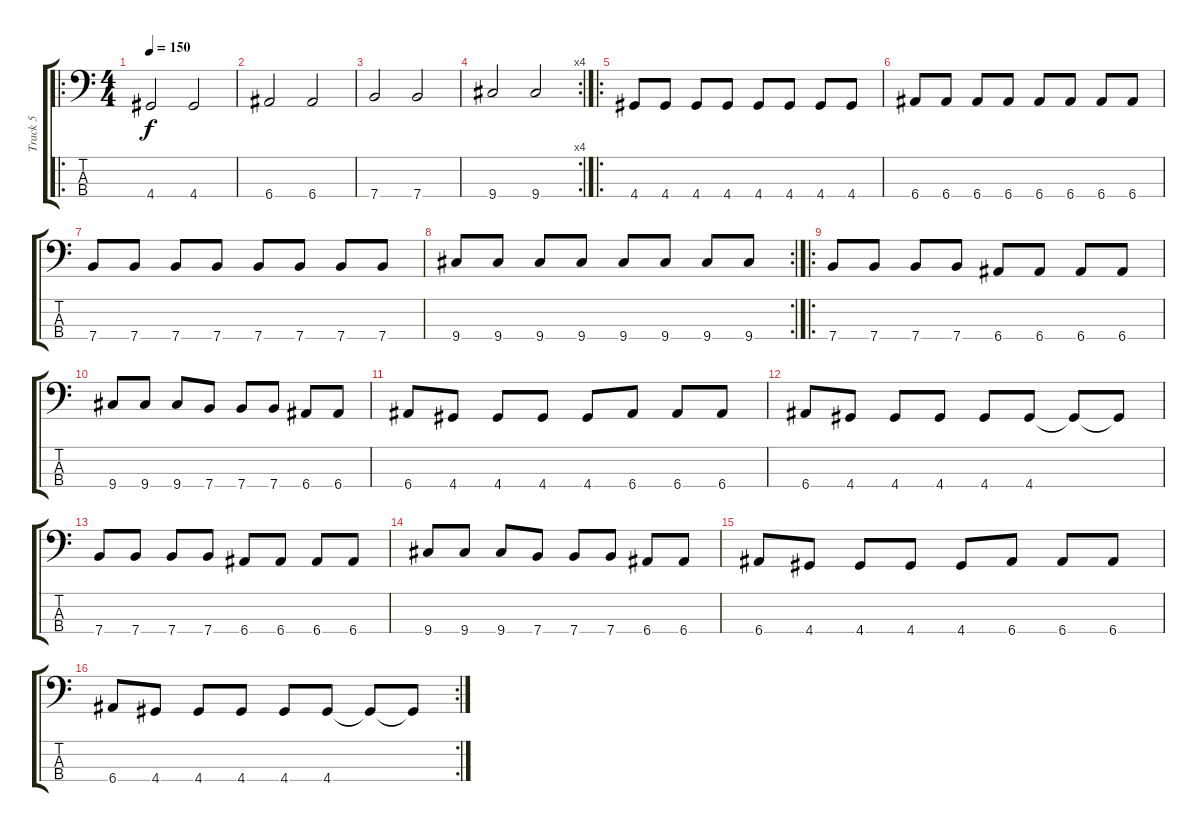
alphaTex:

\track ("Track 5" "Track 5") {instrument electricbasspick}
\staff {score tabs}
\tuning (G2 D2 A1 E1) {hide}
\ro
\ts (4 4)
\tempo 150
\clef f4
\ks c
4.4.2{dy f} 4.4.2 |
6.4.2 6.4.2 |
7.4.2 7.4.2 |
\rc 4
9.4.2 9.4.2 |
\ro
4.4.8 4.4.8 4.4.8 4.4.8 4.4.8 4.4.8 4.4.8 4.4.8 |
6.4.8 6.4.8 6.4.8 6.4.8 6.4.8 6.4.8 6.4.8 6.4.8 |
7.4.8 7.4.8 7.4.8 7.4.8 7.4.8 7.4.8 7.4.8 7.4.8 |
\rc 2
9.4.8 9.4.8 9.4.8 9.4.8 9.4.8 9.4.8 9.4.8 9.4.8 |
\ro
7.4.8 7.4.8 7.4.8 7.4.8 6.4.8 6.4.8 6.4.8 6.4.8 |
9.4.8 9.4.8 9.4.8 7.4.8 7.4.8 7.4.8 6.4.8 6.4.8 |
6.4.8 4.4.8 4.4.8 4.4.8 4.4.8 6.4.8 6.4.8 6.4.8 |
6.4.8 4.4.8 4.4.8 4.4.8 4.4.8 4.4.8 4.4{t}.8 4.4{t}.8 |
7.4.8 7.4.8 7.4.8 7.4.8 6.4.8 6.4.8 6.4.8 6.4.8 |
9.4.8 9.4.8 9.4.8 7.4.8 7.4.8 7.4.8 6.4.8 6.4.8 |
6.4.8 4.4.8 4.4.8 4.4.8 4.4.8 6.4.8 6.4.8 6.4.8 |
\rc 2
6.4.8 4.4.8 4.4.8 4.4.8 4.4.8 4.4.8 4.4{t}.8 4.4{t}.8
